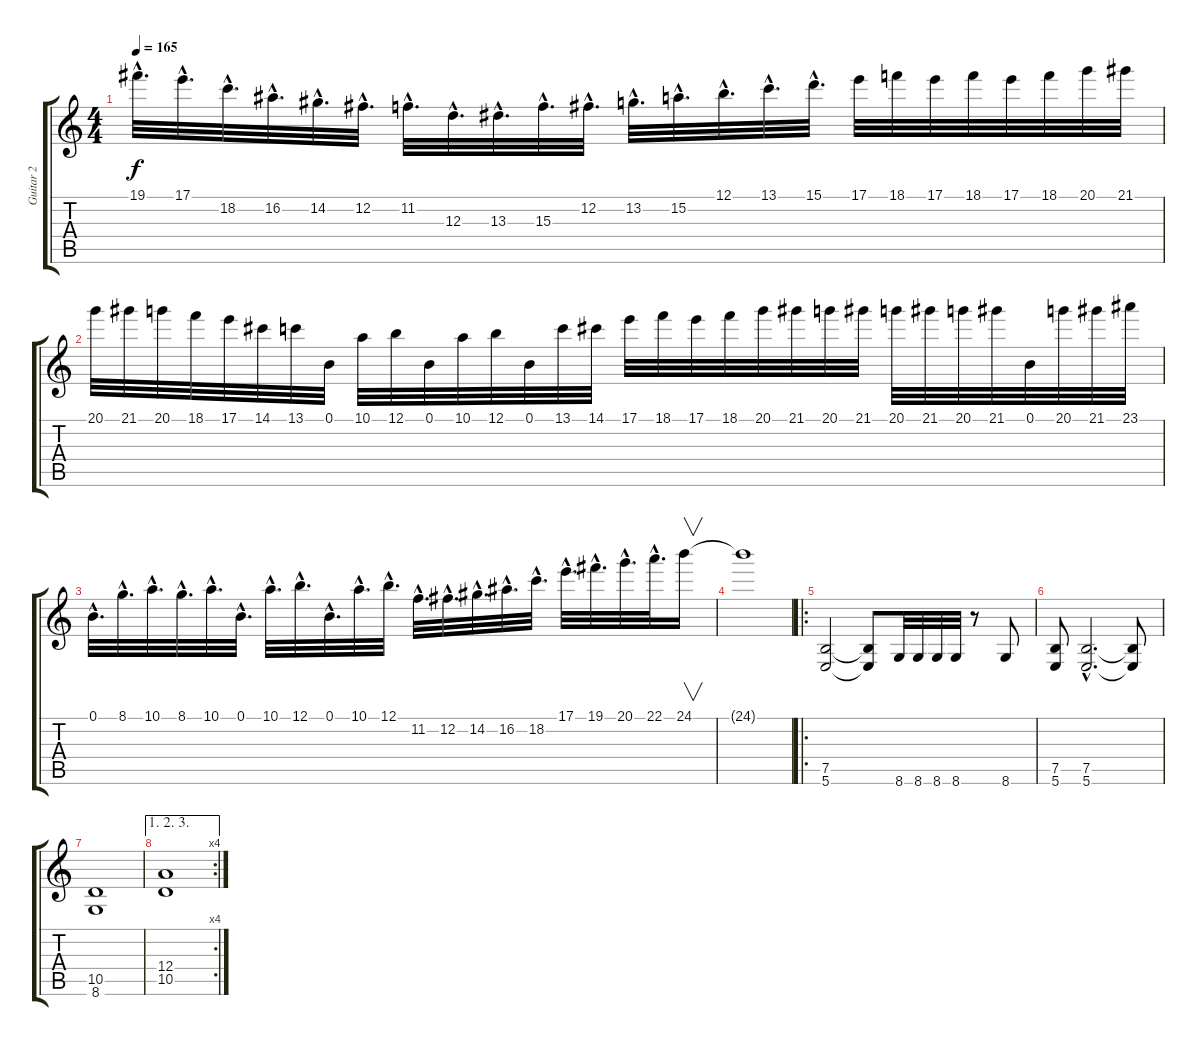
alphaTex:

\track ("Guitar 2" "Guitar 2") {instrument distortionguitar}
\staff {score tabs}
\tuning (B3 Gb3 D3 A2 E2 B1) {hide}
\ts (4 4)
\tempo 165
\clef g2
\ks c
19.1{hac}.32{d dy f} 17.1{hac}.32{d} 18.2{hac}.32{d} 16.2{hac}.32{d} 14.2{hac}.32{d} 12.2{hac}.32{d} 11.2{hac}.32{d} 12.3{hac}.32{d} 13.3{hac}.32{d} 15.3{hac}.32{d} 12.2{hac}.32{d} 13.2{hac}.32{d} 15.2{hac}.32{d} 12.1{hac}.32{d} 13.1{hac}.32{d} 15.1{hac}.32{d} 17.1.32 18.1.32 17.1.32 18.1.32 17.1.32 18.1.32 20.1.32 21.1.32 |
20.1.32 21.1.32 20.1.32 18.1.32 17.1.32 14.1.32 13.1.32 0.1.32 10.1.32 12.1.32 0.1.32 10.1.32 12.1.32 0.1.32 13.1.32 14.1.32 17.1.32 18.1.32 17.1.32 18.1.32 20.1.32 21.1.32 20.1.32 21.1.32 20.1.32 21.1.32 20.1.32 21.1.32 0.1.32 20.1.32 21.1.32 23.1.32 |
0.1{hac}.32{d} 8.1{hac}.32{d} 10.1{hac}.32{d} 8.1{hac}.32{d} 10.1{hac}.32{d} 0.1{hac}.32{d} 10.1{hac}.32{d} 12.1{hac}.32{d} 0.1{hac}.32{d} 10.1{hac}.32{d} 12.1{hac}.32{d} 11.2{hac}.32{d} 12.2{hac}.32{d} 14.2{hac}.32{d} 16.2{hac}.32{d} 18.2{hac}.32{d} 17.1{hac}.32{d} 19.1{hac}.32{d} 20.1{hac}.32{d} 22.1{hac}.32{d} 24.1.16{v} |
24.1{t}.1 |
\ro
(7.5 5.6).2 (7.5{t} 5.6{t}).8 8.6.32 8.6.32 8.6.32 8.6.32 r.8 8.6.8 |
(7.5 5.6).8 (7.5{hac} 5.6{hac}).2{d} (7.5{t} 5.6{t}).8 |
(10.5 8.6).1 |
\ae (1 2 3)
\rc 4
(12.4 10.5).1
